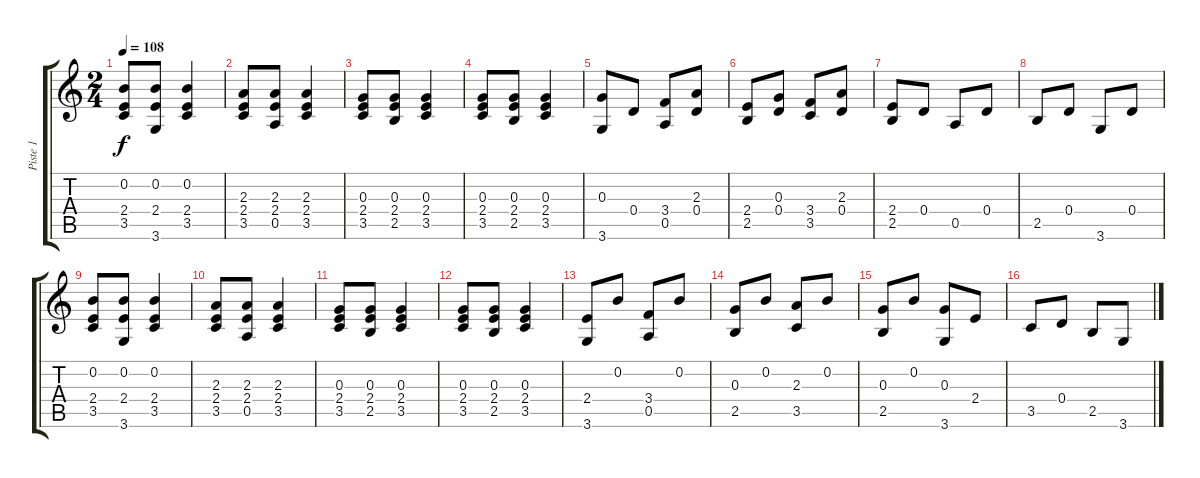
\track ("Piste 1" "Piste 1") {instrument acousticguitarnylon}
\staff {score tabs}
\tuning (E4 B3 G3 D3 A2 E2) {hide}
\ts (2 4)
\tempo 108
\clef g2
\ks c
(0.2 2.4 3.5).8{dy f} (0.2 2.4 3.6).8 (0.2 2.4 3.5).4 |
(2.3 2.4 3.5).8 (2.3 2.4 0.5).8 (2.3 2.4 3.5).4 |
(0.3 2.4 3.5).8 (0.3 2.4 2.5).8 (0.3 2.4 3.5).4 |
(0.3 2.4 3.5).8 (0.3 2.4 2.5).8 (0.3 2.4 3.5).4 |
(0.3 3.6).8 0.4.8 (3.4 0.5).8 (2.3 0.4).8 |
(2.4 2.5).8 (0.3 0.4).8 (3.4 3.5).8 (2.3 0.4).8 |
(2.4 2.5).8 0.4.8 0.5.8 0.4.8 |
2.5.8 0.4.8 3.6.8 0.4.8 |
(0.2 2.4 3.5).8 (0.2 2.4 3.6).8 (0.2 2.4 3.5).4 |
(2.3 2.4 3.5).8 (2.3 2.4 0.5).8 (2.3 2.4 3.5).4 |
(0.3 2.4 3.5).8 (0.3 2.4 2.5).8 (0.3 2.4 3.5).4 |
(0.3 2.4 3.5).8 (0.3 2.4 2.5).8 (0.3 2.4 3.5).4 |
(2.4 3.6).8 0.2.8 (3.4 0.5).8 0.2.8 |
(0.3 2.5).8 0.2.8 (2.3 3.5).8 0.2.8 |
(0.3 2.5).8 0.2.8 (0.3 3.6).8 2.4.8 |
3.5.8 0.4.8 2.5.8 3.6.8
